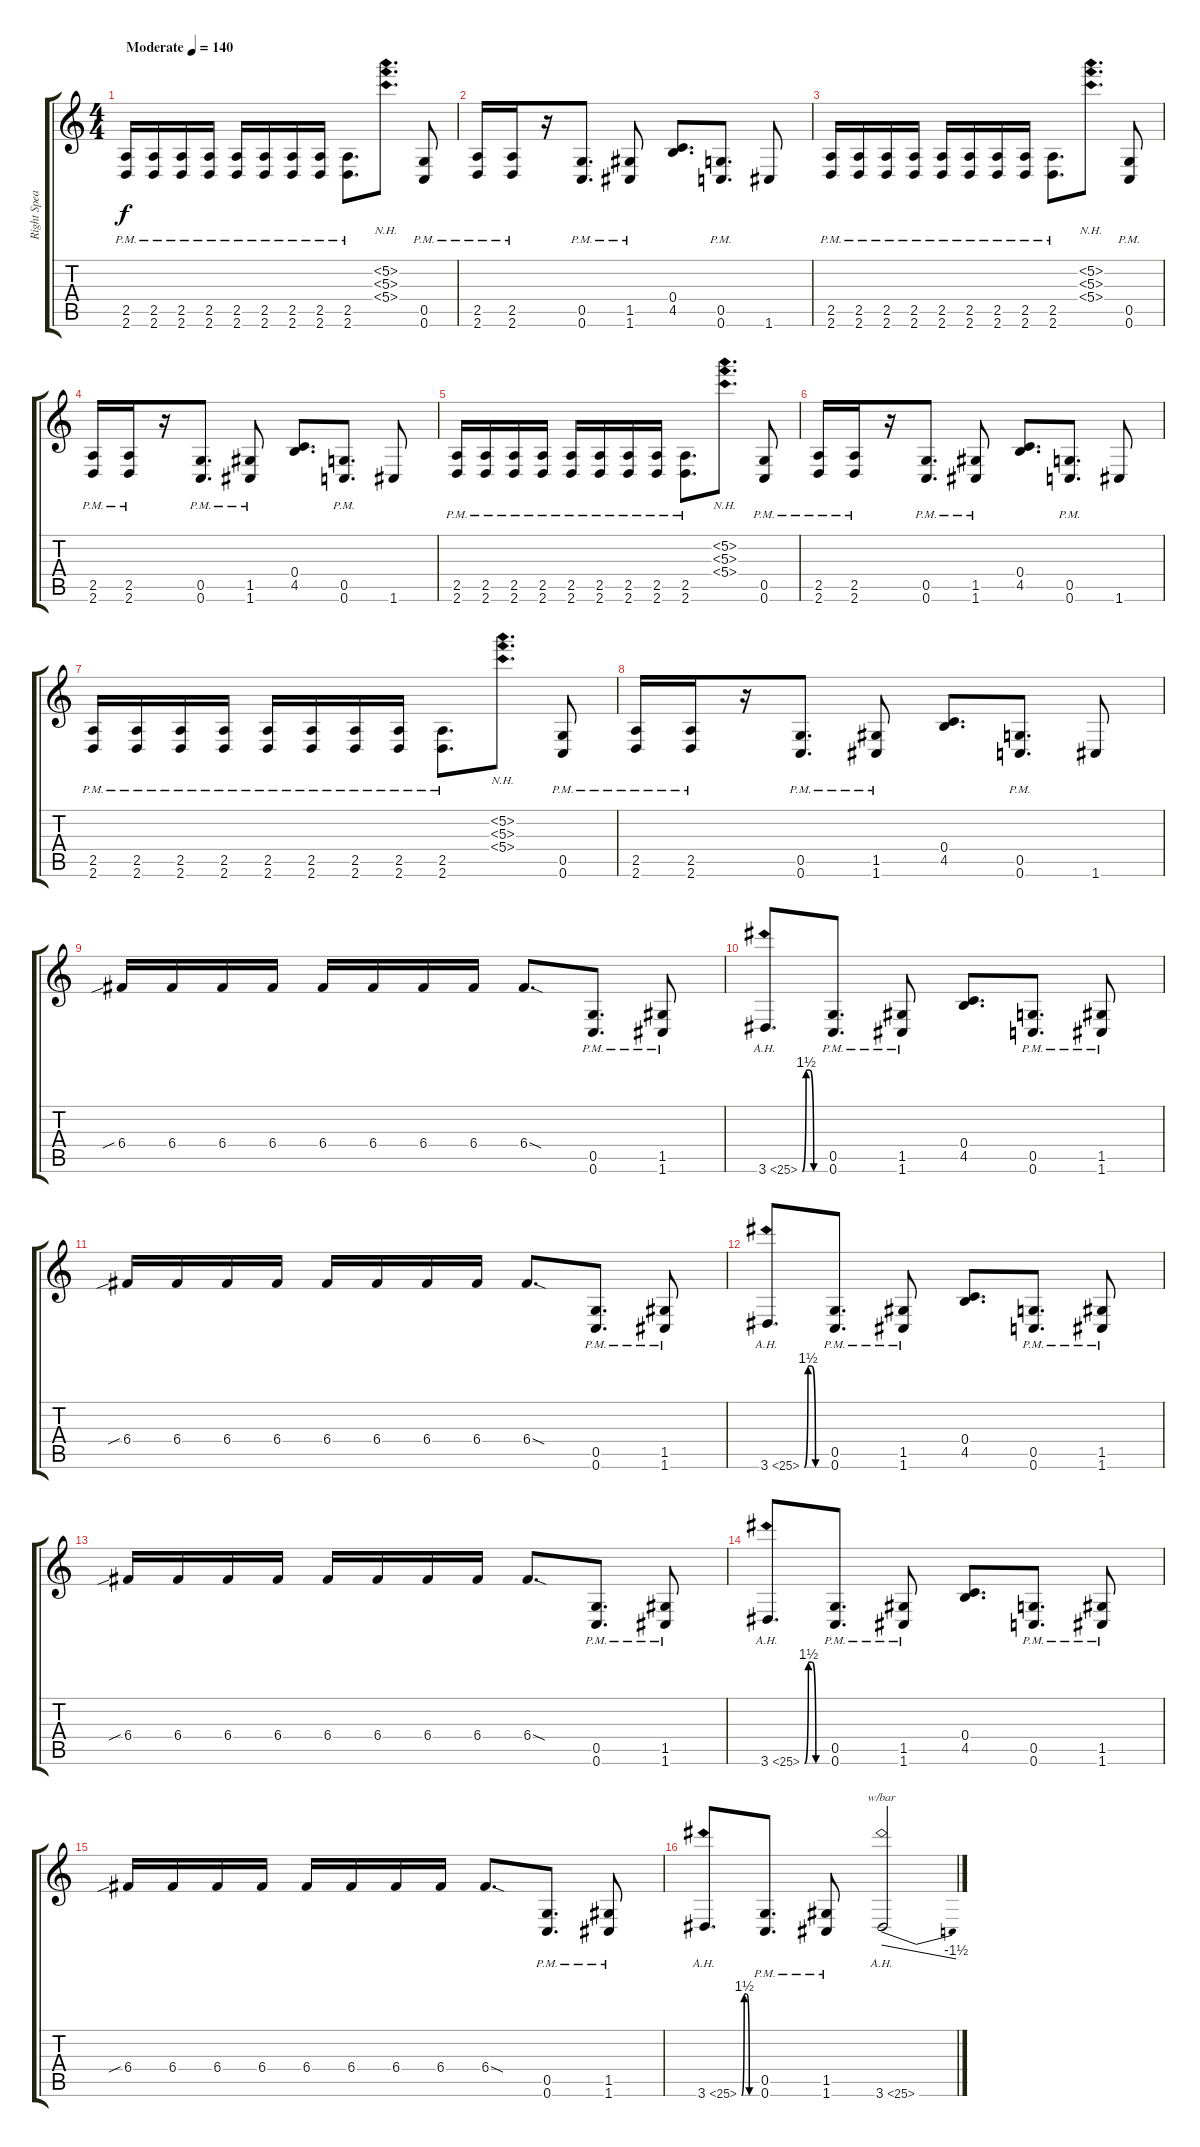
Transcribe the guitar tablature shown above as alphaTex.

\track ("Right Speaker 1" "Right Spea") {instrument distortionguitar}
\staff {score tabs}
\tuning (D4 A3 F3 C3 G2 C2) {hide}
\ts (4 4)
\tempo (140 "Moderate")
\clef g2
\ks c
(2.5{pm} 2.6{pm}).16{dy f instrument distortionguitar} (2.5{pm} 2.6{pm}).16 (2.5{pm} 2.6{pm}).16 (2.5{pm} 2.6{pm}).16 (2.5{pm} 2.6{pm}).16 (2.5{pm} 2.6{pm}).16 (2.5{pm} 2.6{pm}).16 (2.5{pm} 2.6{pm}).16 (2.5{pm} 2.6{pm}).8{d} (5.2{nh} 5.3{nh} 5.4{nh}).8{d} (0.5{pm} 0.6{pm}).8 |
(2.5{pm} 2.6{pm}).16 (2.5{pm} 2.6{pm}).16 r.16 (0.5{pm} 0.6{pm}).8{d} (1.5{pm} 1.6{pm}).8 (0.4 4.5).8{d} (0.5{pm} 0.6{pm}).8{d} 1.6.8 |
(2.5{pm} 2.6{pm}).16 (2.5{pm} 2.6{pm}).16 (2.5{pm} 2.6{pm}).16 (2.5{pm} 2.6{pm}).16 (2.5{pm} 2.6{pm}).16 (2.5{pm} 2.6{pm}).16 (2.5{pm} 2.6{pm}).16 (2.5{pm} 2.6{pm}).16 (2.5{pm} 2.6{pm}).8{d} (5.2{nh} 5.3{nh} 5.4{nh}).8{d} (0.5{pm} 0.6{pm}).8 |
(2.5{pm} 2.6{pm}).16 (2.5{pm} 2.6{pm}).16 r.16 (0.5{pm} 0.6{pm}).8{d} (1.5{pm} 1.6{pm}).8 (0.4 4.5).8{d} (0.5{pm} 0.6{pm}).8{d} 1.6.8 |
(2.5{pm} 2.6{pm}).16 (2.5{pm} 2.6{pm}).16 (2.5{pm} 2.6{pm}).16 (2.5{pm} 2.6{pm}).16 (2.5{pm} 2.6{pm}).16 (2.5{pm} 2.6{pm}).16 (2.5{pm} 2.6{pm}).16 (2.5{pm} 2.6{pm}).16 (2.5{pm} 2.6{pm}).8{d} (5.2{nh} 5.3{nh} 5.4{nh}).8{d} (0.5{pm} 0.6{pm}).8 |
(2.5{pm} 2.6{pm}).16 (2.5{pm} 2.6{pm}).16 r.16 (0.5{pm} 0.6{pm}).8{d} (1.5{pm} 1.6{pm}).8 (0.4 4.5).8{d} (0.5{pm} 0.6{pm}).8{d} 1.6.8 |
(2.5{pm} 2.6{pm}).16 (2.5{pm} 2.6{pm}).16 (2.5{pm} 2.6{pm}).16 (2.5{pm} 2.6{pm}).16 (2.5{pm} 2.6{pm}).16 (2.5{pm} 2.6{pm}).16 (2.5{pm} 2.6{pm}).16 (2.5{pm} 2.6{pm}).16 (2.5{pm} 2.6{pm}).8{d} (5.2{nh} 5.3{nh} 5.4{nh}).8{d} (0.5{pm} 0.6{pm}).8 |
(2.5{pm} 2.6{pm}).16 (2.5{pm} 2.6{pm}).16 r.16 (0.5{pm} 0.6{pm}).8{d} (1.5{pm} 1.6{pm}).8 (0.4 4.5).8{d} (0.5{pm} 0.6{pm}).8{d} 1.6.8 |
6.4{sib}.16 6.4.16 6.4.16 6.4.16 6.4.16 6.4.16 6.4.16 6.4.16 6.4{sod}.8{d} (0.5{pm} 0.6{pm}).8{d} (1.5{pm} 1.6{pm}).8 |
3.6{be (custom 0 0 10 6 20 6 30 0 60 0) ah 22}.8{d} (0.5{pm} 0.6{pm}).8{d} (1.5{pm} 1.6{pm}).8 (0.4 4.5).8{d} (0.5{pm} 0.6{pm}).8{d} (1.5{pm} 1.6{pm}).8 |
6.4{sib}.16 6.4.16 6.4.16 6.4.16 6.4.16 6.4.16 6.4.16 6.4.16 6.4{sod}.8{d} (0.5{pm} 0.6{pm}).8{d} (1.5{pm} 1.6{pm}).8 |
3.6{be (custom 0 0 10 6 20 6 30 0 60 0) ah 22}.8{d} (0.5{pm} 0.6{pm}).8{d} (1.5{pm} 1.6{pm}).8 (0.4 4.5).8{d} (0.5{pm} 0.6{pm}).8{d} (1.5{pm} 1.6{pm}).8 |
6.4{sib}.16 6.4.16 6.4.16 6.4.16 6.4.16 6.4.16 6.4.16 6.4.16 6.4{sod}.8{d} (0.5{pm} 0.6{pm}).8{d} (1.5{pm} 1.6{pm}).8 |
3.6{be (custom 0 0 10 6 20 6 30 0 60 0) ah 22}.8{d} (0.5{pm} 0.6{pm}).8{d} (1.5{pm} 1.6{pm}).8 (0.4 4.5).8{d} (0.5{pm} 0.6{pm}).8{d} (1.5{pm} 1.6{pm}).8 |
6.4{sib}.16 6.4.16 6.4.16 6.4.16 6.4.16 6.4.16 6.4.16 6.4.16 6.4{sod}.8{d} (0.5{pm} 0.6{pm}).8{d} (1.5{pm} 1.6{pm}).8 |
3.6{be (custom 0 0 10 6 20 6 30 0 60 0) ah 22}.8{d} (0.5{pm} 0.6{pm}).8{d} (1.5{pm} 1.6{pm}).8 3.6{ah 22}.2{tbe (dive default 0 0 60 -6)}
